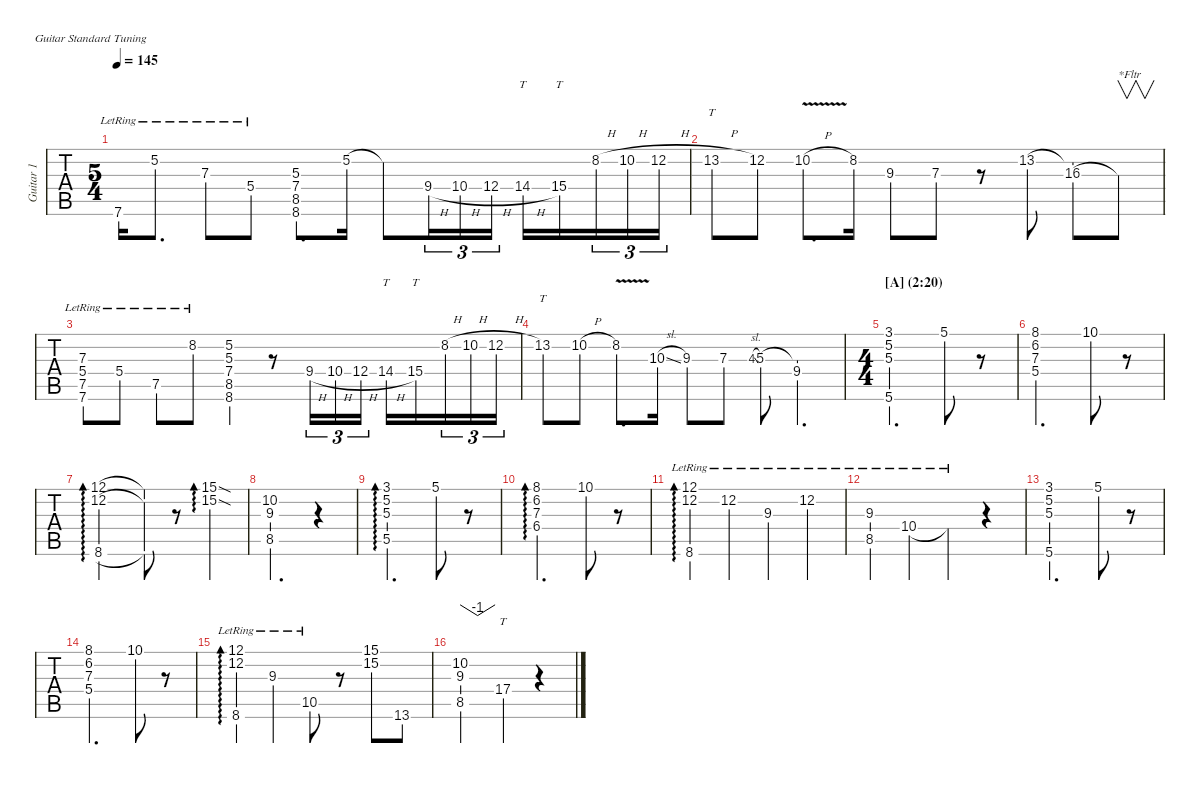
\defaultSystemsLayout 4
\hideDynamics
\bracketExtendMode nobrackets
\multiTrackTrackNamePolicy allsystems
\firstSystemTrackNameMode fullname
\otherSystemsTrackNameMode fullname
\track ("Guitar 1" "Guitar 1") {instrument overdrivenguitar}
\staff {tabs}
\tuning (E4 B3 G3 D3 A2 E2)
\ts (5 4)
\tempo 145
\clef g2
\ks c
7.6{lr}.16{dy mf} 5.2{lr}.8{d} 7.3{lr}.8 5.4{lr}.8 (8.5 8.6 7.4 5.3).8{d} 5.2.16 5.2{t}.8{beam merge} 9.4{h}.16{tu (3 2)} 10.4{h}.16{tu (3 2)} 12.4{h}.16{tu (3 2)} 14.4{h}.16{tt} 15.4.16{tt beam merge} 8.2{h}.16{tu (3 2)} 10.2{h}.16{tu (3 2)} 12.2{h}.16{tu (3 2)} |
13.2{h}.8{tt} 12.2.8 10.2{v h}.8{d} 8.2.16 9.3.8 7.3.8 r.8 13.2.8 (16.3 13.2{t}).8 16.3{t}.8{v txt "*Fltr"} |
(7.6{lr} 7.5{lr} 7.3{lr} 5.4{lr}).8 5.4{lr}.8 7.5{lr}.8 8.2{lr}.8 (8.6 7.4 8.5 5.3 5.2).4 r.8 9.4{h}.16{tu (3 2)} 10.4{h}.16{tu (3 2)} 12.4{h}.16{tu (3 2)} 14.4{h}.16{tt} 15.4.16{tt beam merge} 8.2{h}.16{tu (3 2)} 10.2{h}.16{tu (3 2)} 12.2{h}.16{tu (3 2)} |
13.2.8{tt} 10.2{h}.8 8.2{v}.8{d} 10.3{sl}.16 9.3.8 7.3.8 4.3{sl}.8{gr onbeat} 5.3.8 (9.4 5.3{t}).4{d} |
\ts (4 4)
\section ("A" "(2:20)")
(5.6 5.3 5.2 3.1).2{d instrument overdrivenguitar} 5.1.8 r.8 |
(6.2 8.1 7.3 5.4).2{d} 10.1.8 r.8 |
(8.6 12.2 12.1).2{ad 0} (8.6{t} 12.2{t} 12.1{t}).8 r.8 (15.1{sod} 15.2{sod}).4{ad 0} |
(8.5 9.3 10.2).2{d} r.4 |
(3.1 5.2 5.5 5.3).2{d ad 0} 5.1.8 r.8 |
(8.1 6.2 6.4{acc #} 7.3).2{d ad 0} 10.1.8 r.8 |
(8.6{lr} 12.1{lr} 12.2{lr}).4{ad 0} 12.2{lr}.4 9.3{lr}.4 12.2{lr}.4 |
(8.5{lr} 9.3{lr}).4 10.4{lr}.4 10.4{lr t}.4 r.4 |
(5.6 5.3 5.2 3.1).2{d} 5.1.8 r.8 |
(6.2 8.1 7.3 5.4).2{d} 10.1.8 r.8 |
(8.6{lr} 12.2{lr} 12.1{lr}).4{ad 0} 9.3{lr}.4 10.5{lr}.8 r.8 (15.1 15.2).8 13.6.8 |
(9.3 10.2 8.5).2{tbe (dip default 22.2 0 25.8 -4 30 0)} 17.4.4{tt} r.4
